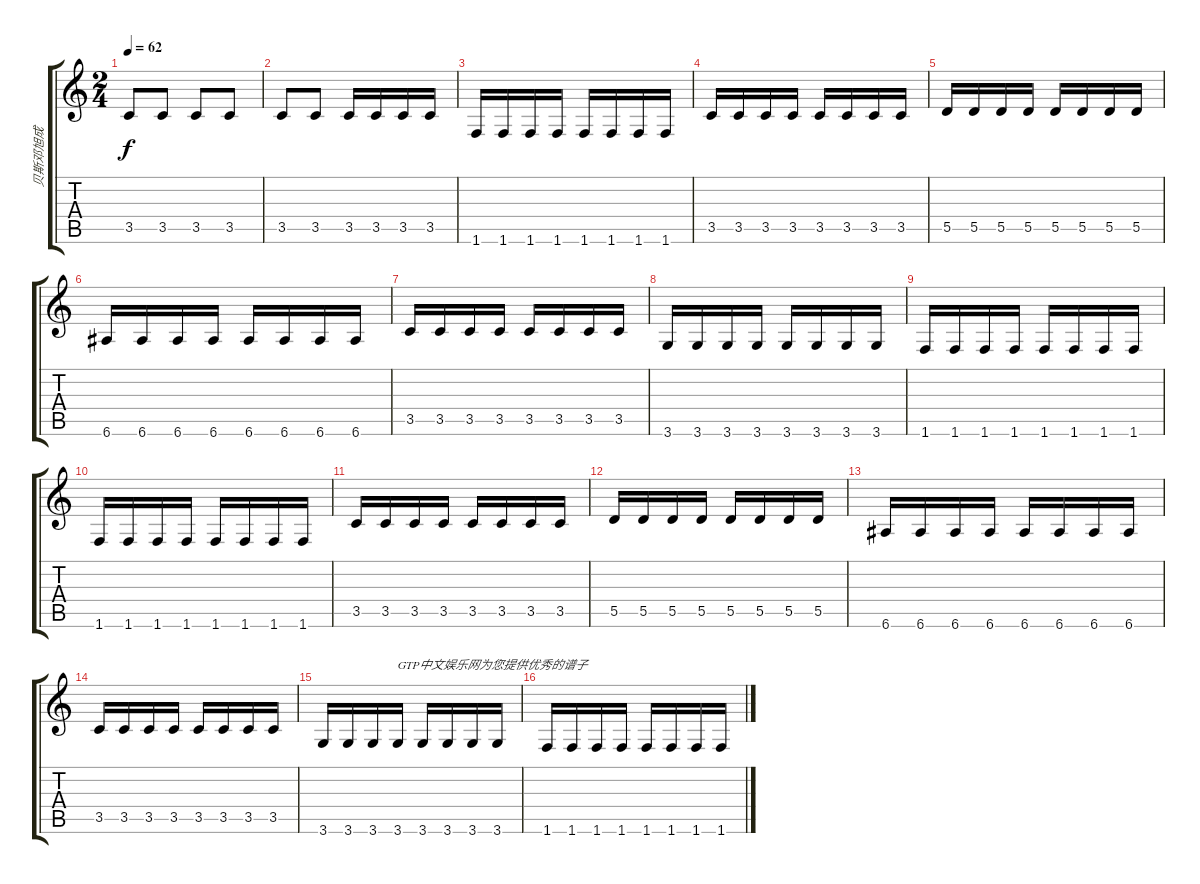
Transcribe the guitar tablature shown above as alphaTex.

\track ("贝斯邓旭成" "贝斯邓旭成") {instrument electricbassfinger}
\staff {score tabs}
\tuning (E4 B3 G3 D3 A2 E2) {hide}
\ts (2 4)
\tempo 62
\clef g2
\ks c
3.5.8{dy f} 3.5.8 3.5.8 3.5.8 |
3.5.8 3.5.8 3.5.16 3.5.16 3.5.16 3.5.16 |
1.6.16 1.6.16 1.6.16 1.6.16 1.6.16 1.6.16 1.6.16 1.6.16 |
3.5.16 3.5.16 3.5.16 3.5.16 3.5.16 3.5.16 3.5.16 3.5.16 |
5.5.16 5.5.16 5.5.16 5.5.16 5.5.16 5.5.16 5.5.16 5.5.16 |
6.6.16 6.6.16 6.6.16 6.6.16 6.6.16 6.6.16 6.6.16 6.6.16 |
3.5.16 3.5.16 3.5.16 3.5.16 3.5.16 3.5.16 3.5.16 3.5.16 |
3.6.16 3.6.16 3.6.16 3.6.16 3.6.16 3.6.16 3.6.16 3.6.16 |
1.6.16 1.6.16 1.6.16 1.6.16 1.6.16 1.6.16 1.6.16 1.6.16 |
1.6.16 1.6.16 1.6.16 1.6.16 1.6.16 1.6.16 1.6.16 1.6.16 |
3.5.16 3.5.16 3.5.16 3.5.16 3.5.16 3.5.16 3.5.16 3.5.16 |
5.5.16 5.5.16 5.5.16 5.5.16 5.5.16 5.5.16 5.5.16 5.5.16 |
6.6.16 6.6.16 6.6.16 6.6.16 6.6.16 6.6.16 6.6.16 6.6.16 |
3.5.16 3.5.16 3.5.16 3.5.16 3.5.16 3.5.16 3.5.16 3.5.16 |
3.6.16 3.6.16 3.6.16 3.6.16{txt "GTP中文娱乐网为您提供优秀的谱子"} 3.6.16 3.6.16 3.6.16 3.6.16 |
1.6.16 1.6.16 1.6.16 1.6.16 1.6.16 1.6.16 1.6.16 1.6.16
